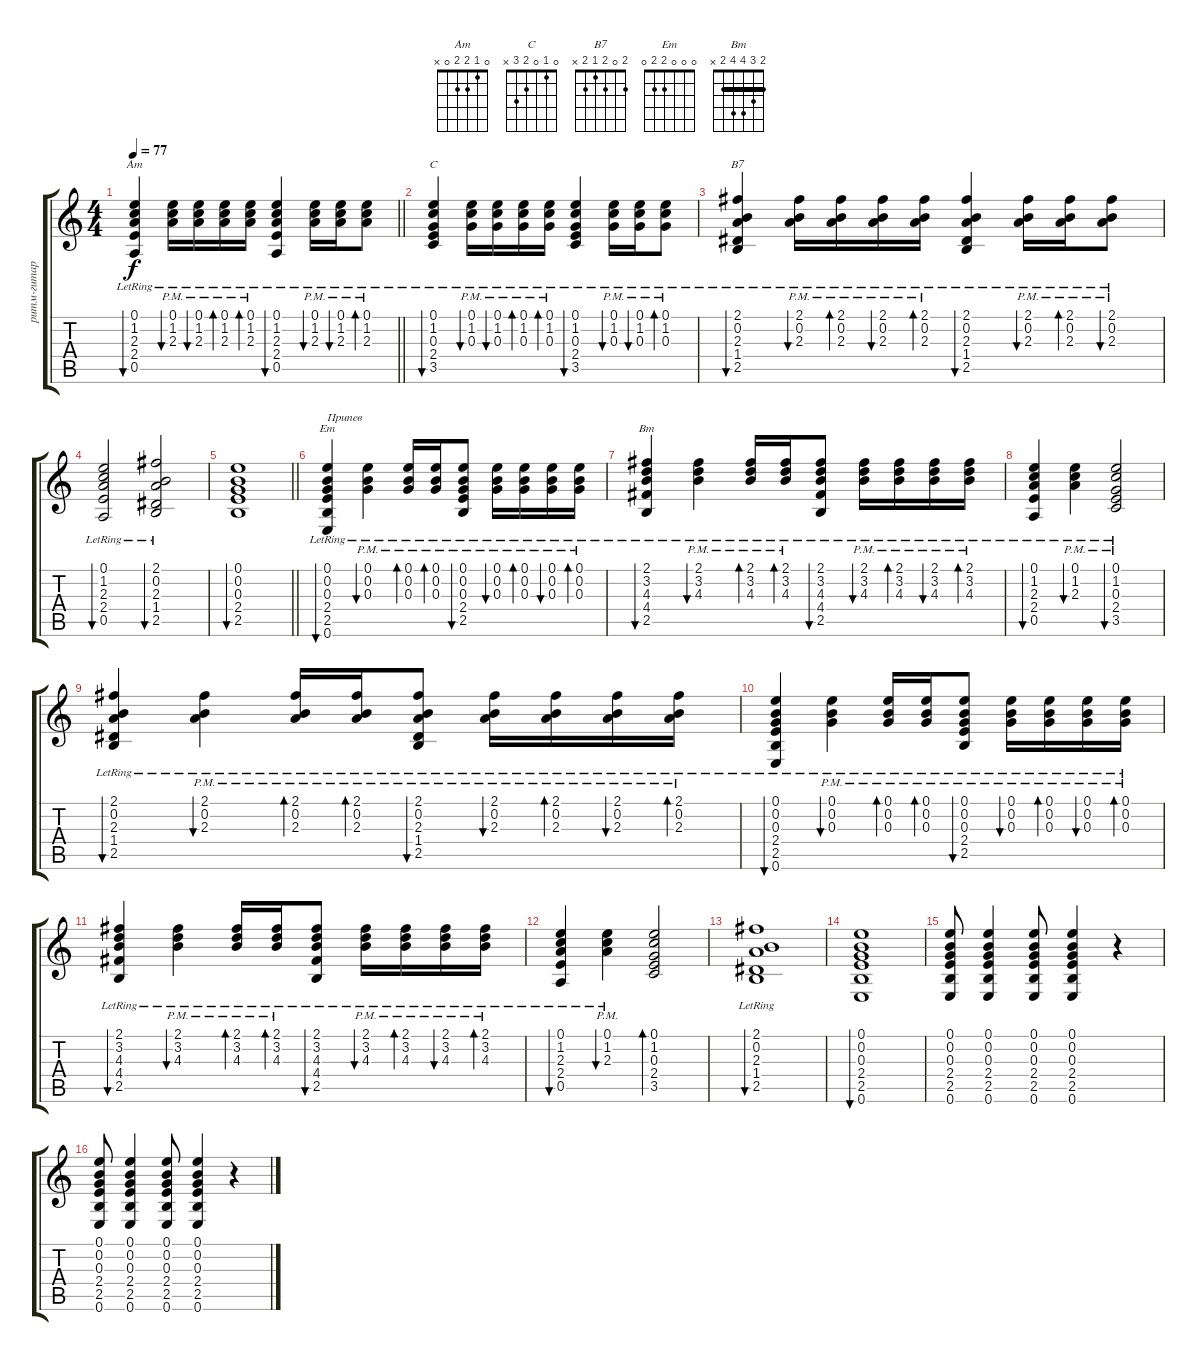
\track ("ритм-гитара1" "ритм-гитар") {solo instrument acousticguitarsteel}
\staff {score tabs}
\tuning (E4 B3 G3 D3 A2 E2) {hide}
\chord ("Am" 0 1 2 2 0 x)
\chord ("C" 0 1 0 2 3 x)
\chord ("B7" 2 0 2 1 2 x)
\chord ("Em" 0 0 0 2 2 0)
\chord ("Bm" 2 3 4 4 2 x) {barre 2}
\ts (4 4)
\tempo 77
\clef g2
\barLineRight lightlight
\ks c
(0.1{lr} 1.2{lr} 2.3{lr} 2.4{lr} 0.5{lr}).4{bu 60 ch "Am" dy f} (0.1{pm lr} 1.2{pm lr} 2.3{pm lr}).16{bu 60} (0.1{pm lr} 1.2{pm lr} 2.3{pm lr}).16{bu 60} (0.1{pm lr} 1.2{pm lr} 2.3{pm lr}).16{bd 60} (0.1{pm lr} 1.2{pm lr} 2.3{pm lr}).16{bd 60} (0.1{lr} 1.2{lr} 2.3{lr} 2.4{lr} 0.5{lr}).4{bu 60} (0.1{pm lr} 1.2{pm lr} 2.3{pm lr}).16{bu 60} (0.1{pm lr} 1.2{pm lr} 2.3{pm lr}).16{bu 60} (0.1{pm lr} 1.2{pm lr} 2.3{pm lr}).8{bd 60} |
(0.1{lr} 1.2{lr} 0.3{lr} 2.4{lr} 3.5{lr}).4{bu 60 ch "C"} (0.1{pm lr} 1.2{pm lr} 0.3{pm lr}).16{bu 60} (0.1{pm lr} 1.2{pm lr} 0.3{pm lr}).16{bu 60} (0.1{pm lr} 1.2{pm lr} 0.3{pm lr}).16{bd 60} (0.1{pm lr} 1.2{pm lr} 0.3{pm lr}).16{bd 60} (0.1{lr} 1.2{lr} 0.3{lr} 2.4{lr} 3.5{lr}).4{bu 60} (0.1{pm lr} 1.2{pm lr} 0.3{pm lr}).16{bu 60} (0.1{pm lr} 1.2{pm lr} 0.3{pm lr}).16{bu 60} (0.1{pm lr} 1.2{pm lr} 0.3{pm lr}).8{bd 60} |
(2.1{lr} 0.2{lr} 2.3{lr} 1.4{lr} 2.5{lr}).4{bu 60 ch "B7"} (2.1{pm lr} 0.2{pm lr} 2.3{pm lr}).16{bu 60} (2.1{pm lr} 0.2{pm lr} 2.3{pm lr}).16{bd 60} (2.1{pm lr} 0.2{pm lr} 2.3{pm lr}).16{bu 60} (2.1{pm lr} 0.2{pm lr} 2.3{pm lr}).16{bd 60} (2.1{lr} 0.2{lr} 2.3{lr} 1.4{lr} 2.5{lr}).4{bu 60} (2.1{pm lr} 0.2{pm lr} 2.3{pm lr}).16{bu 60} (2.1{pm lr} 0.2{pm lr} 2.3{pm lr}).16{bd 60} (2.1{pm lr} 0.2{pm lr} 2.3{pm lr}).8{bu 60} |
(0.1{lr} 1.2{lr} 2.3{lr} 2.4{lr} 0.5{lr}).2{bu 60} (2.1{lr} 0.2{lr} 2.3{lr} 1.4{lr} 2.5{lr}).2{bu 60} |
\barLineRight lightlight
(0.1 0.2 0.3 2.4 2.5).1{bu 60} |
(0.1{lr} 0.2{lr} 0.3{lr} 2.4{lr} 2.5{lr} 0.6{lr}).4{bu 60 ch "Em" txt "Припев"} (0.1{pm lr} 0.2{pm lr} 0.3{pm lr}).4{bu 60} (0.1{pm lr} 0.2{pm lr} 0.3{pm lr}).16{bd 60} (0.1{pm lr} 0.2{pm lr} 0.3{pm lr}).16{bd 60} (0.1{pm lr} 0.2{pm lr} 0.3{pm lr} 2.4{pm lr} 2.5{pm lr}).8{bu 60} (0.1{pm lr} 0.2{pm lr} 0.3{pm lr}).16{bu 60} (0.1{pm lr} 0.2{pm lr} 0.3{pm lr}).16{bd 60} (0.1{pm lr} 0.2{pm lr} 0.3{pm lr}).16{bu 60} (0.1{pm lr} 0.2{pm lr} 0.3{pm lr}).16{bd 60} |
(2.1{lr} 3.2{lr} 4.3{lr} 4.4{lr} 2.5{lr}).4{bu 60 ch "Bm"} (2.1{pm lr} 3.2{pm lr} 4.3{pm lr}).4{bu 60} (2.1{pm lr} 3.2{pm lr} 4.3{pm lr}).16{bd 60} (2.1{pm lr} 3.2{pm lr} 4.3{pm lr}).16{bd 60} (2.1{lr} 3.2{lr} 4.3{lr} 4.4{lr} 2.5{lr}).8{bu 60} (2.1{pm lr} 3.2{pm lr} 4.3{pm lr}).16{bu 60} (2.1{pm lr} 3.2{pm lr} 4.3{pm lr}).16{bd 60} (2.1{pm lr} 3.2{pm lr} 4.3{pm lr}).16{bu 60} (2.1{pm lr} 3.2{pm lr} 4.3{pm lr}).16{bd 60} |
(0.1{lr} 1.2{lr} 2.3{lr} 2.4{lr} 0.5{lr}).4{bu 60} (0.1{pm lr} 1.2{pm lr} 2.3{pm lr}).4{bu 60} (0.1{pm lr} 1.2{pm lr} 0.3 2.4{pm lr} 3.5{pm lr}).2{bu 60} |
(2.1{lr} 0.2{lr} 2.3{lr} 1.4{lr} 2.5{lr}).4{bu 60} (2.1{pm lr} 0.2{pm lr} 2.3{pm lr}).4{bu 60} (2.1{pm lr} 0.2{pm lr} 2.3{pm lr}).16{bd 60} (2.1{pm lr} 0.2{pm lr} 2.3{pm lr}).16{bd 60} (2.1{pm lr} 0.2{pm lr} 2.3{pm lr} 1.4{pm lr} 2.5{pm lr}).8{bu 60} (2.1{pm lr} 0.2{pm lr} 2.3{pm lr}).16{bu 60} (2.1{pm lr} 0.2{pm lr} 2.3{pm lr}).16{bd 60} (2.1{pm lr} 0.2{pm lr} 2.3{pm lr}).16{bu 60} (2.1{pm lr} 0.2{pm lr} 2.3{pm lr}).16{bd 60} |
(0.1{lr} 0.2{lr} 0.3{lr} 2.4{lr} 2.5{lr} 0.6{lr}).4{bu 60} (0.1{pm lr} 0.2{pm lr} 0.3{pm lr}).4{bu 60} (0.1{pm lr} 0.2{pm lr} 0.3{pm lr}).16{bd 60} (0.1{pm lr} 0.2{pm lr} 0.3{pm lr}).16{bd 60} (0.1{pm lr} 0.2{pm lr} 0.3{pm lr} 2.4{pm lr} 2.5{pm lr}).8{bu 60} (0.1{pm lr} 0.2{pm lr} 0.3{pm lr}).16{bu 60} (0.1{pm lr} 0.2{pm lr} 0.3{pm lr}).16{bd 60} (0.1{pm lr} 0.2{pm lr} 0.3{pm lr}).16{bu 60} (0.1{pm lr} 0.2{pm lr} 0.3{pm lr}).16{bd 60} |
(2.1{lr} 3.2{lr} 4.3{lr} 4.4{lr} 2.5{lr}).4{bu 60} (2.1{pm lr} 3.2{pm lr} 4.3{pm lr}).4{bu 60} (2.1{pm lr} 3.2{pm lr} 4.3{pm lr}).16{bd 60} (2.1{pm lr} 3.2{pm lr} 4.3{pm lr}).16{bd 60} (2.1{lr} 3.2{lr} 4.3{lr} 4.4{lr} 2.5{lr}).8{bu 60} (2.1{pm lr} 3.2{pm lr} 4.3{pm lr}).16{bu 60} (2.1{pm lr} 3.2{pm lr} 4.3{pm lr}).16{bd 60} (2.1{pm lr} 3.2{pm lr} 4.3{pm lr}).16{bu 60} (2.1{pm lr} 3.2{pm lr} 4.3{pm lr}).16{bd 60} |
(0.1{lr} 1.2{lr} 2.3{lr} 2.4{lr} 0.5{lr}).4{bu 60} (0.1{pm lr} 1.2{pm lr} 2.3{pm lr}).4{bu 60} (0.1 1.2 0.3 2.4 3.5).2{bd 60} |
(2.1{lr} 0.2{lr} 2.3{lr} 1.4{lr} 2.5{lr}).1{bu 60} |
(0.1 0.2 0.3 2.4 2.5 0.6).1{bu 60} |
(0.1 0.2 0.3 2.4 2.5 0.6).8 (0.1 0.2 0.3 2.4 2.5 0.6).4 (0.1 0.2 0.3 2.4 2.5 0.6).8 (0.1 0.2 0.3 2.4 2.5 0.6).4 r.4 |
(0.1 0.2 0.3 2.4 2.5 0.6).8 (0.1 0.2 0.3 2.4 2.5 0.6).4 (0.1 0.2 0.3 2.4 2.5 0.6).8 (0.1 0.2 0.3 2.4 2.5 0.6).4 r.4
